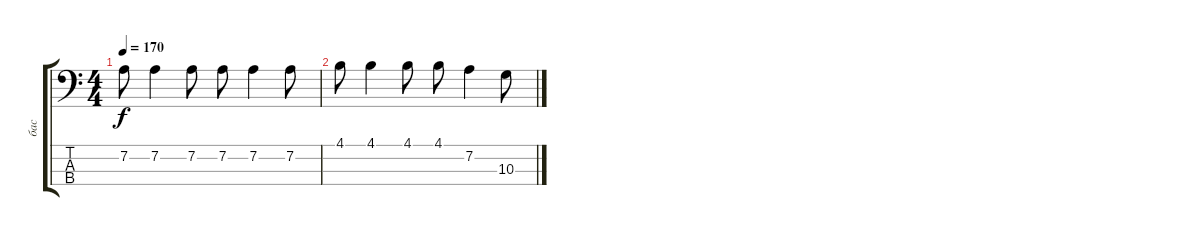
\track ("бас" "бас") {instrument electricbassfinger}
\staff {score tabs}
\tuning (G2 D2 A1 E1) {hide}
\ts (4 4)
\tempo 170
\clef f4
\ks c
7.2.8{dy f} 7.2.4 7.2.8 7.2.8 7.2.4 7.2.8 |
4.1.8 4.1.4 4.1.8 4.1.8 7.2.4 10.3.8
